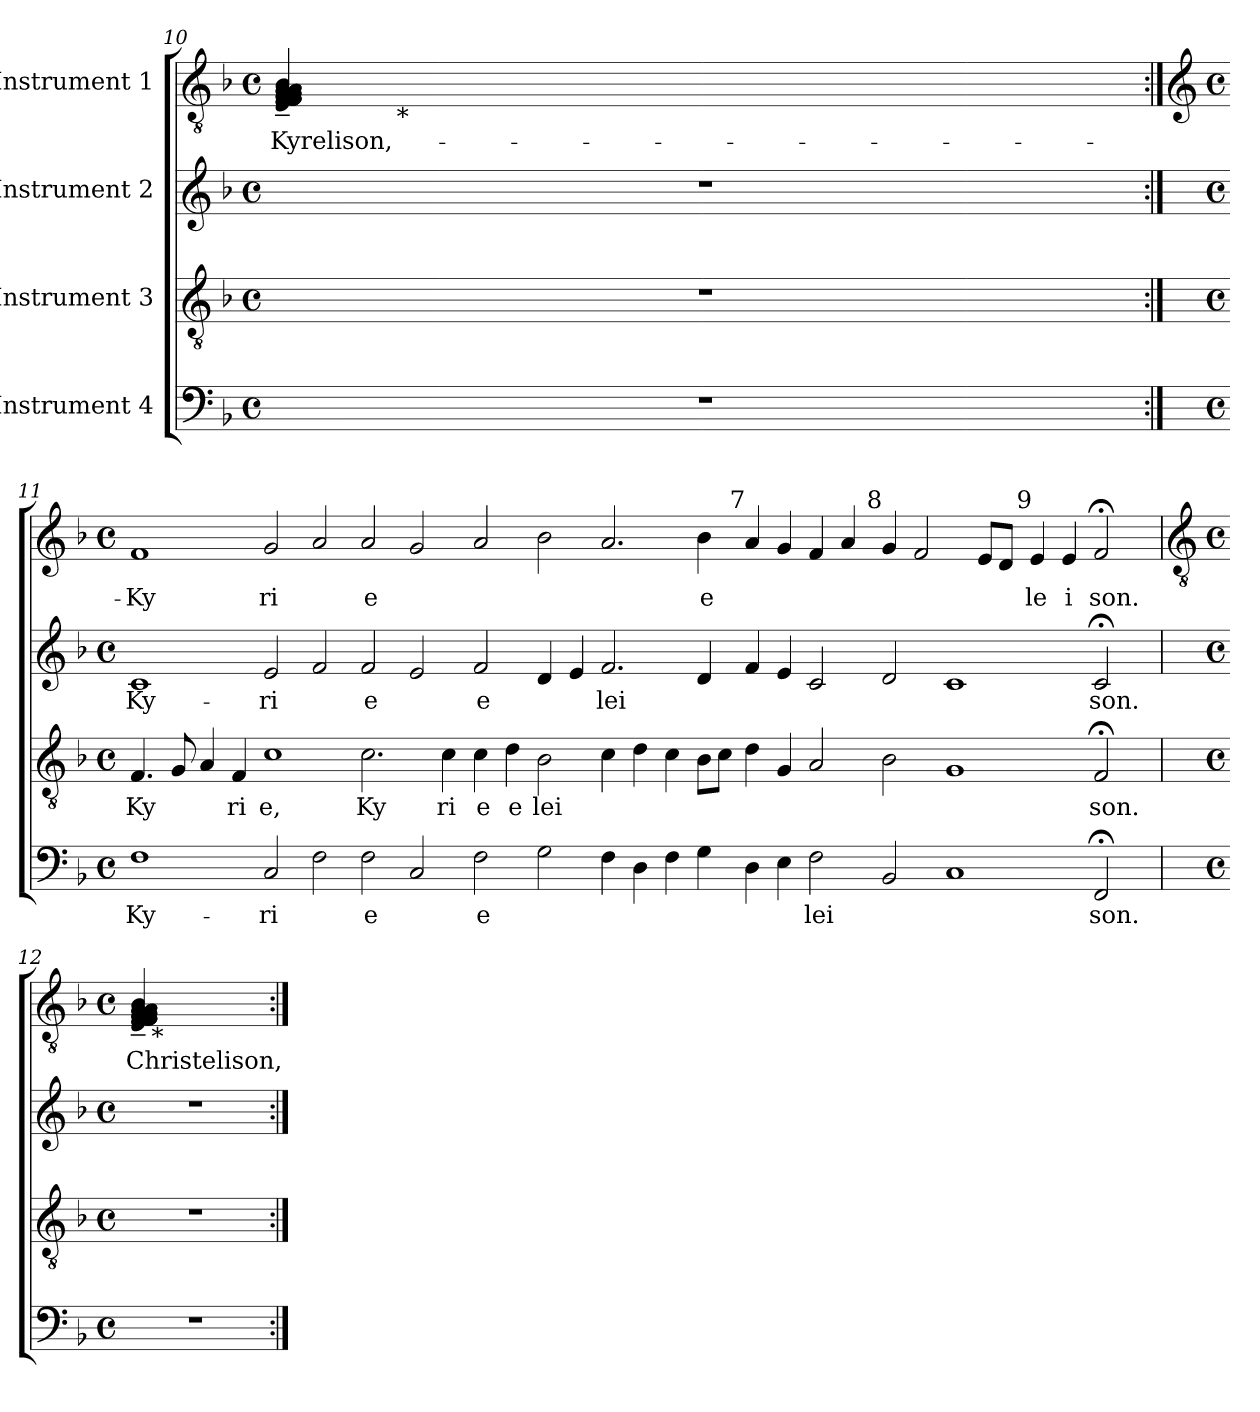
**kern	**text	**kern	**text	**kern	**text	**kern	**text
*part4	*part4	*part3	*part3	*part2	*part2	*part1	*part1
*staff4	*staff4	*staff3	*staff3	*staff2	*staff2	*staff1	*staff1
*I"Instrument 4	*	*I"Instrument 3	*	*I"Instrument 2	*	*I"Instrument 1	*
!!LO:LB:g=z
*clefF4	*	*clefGv2	*	*clefG2	*	*clefGv2	*
*k[b-]	*	*k[b-]	*	*k[b-]	*	*k[b-]	*
*F:	*	*F:	*	*F:	*	*F:	*
*M4/4	*	*M4/4	*	*M4/4	*	*M4/4	*
*met(c)	*	*met(c)	*	*met(c)	*	*met(c)	*
=10	=10	=10	=10	=10	=10	=10	=10
!	!	!	!	!	!	!LO:TX:a:t=Kyrie	!
!	!	!	!	!	!	!	!LO:LY:b
*	*	*	*	*	*	*^	*
1r	.	1r	.	1r	.	4B-/~< 4A/~< 4A/~< 4A/~< 4A/~< 4G/~< 4G/~< 4G/~< 4G/~< 4F/~< 4F/~< 4F/~< 4F/~< 4E/~< 4F/~<	16..ryy	Kyrelison,-
!	!	!	!	!	!	!	!LO:TX:b:t=*	!
.	.	.	.	.	.	.	2ryy	.
.	.	.	.	.	.	2.ryy	.	.
.	.	.	.	.	.	.	4ryy	.
.	.	.	.	.	.	.	8ryy	.
.	.	.	.	.	.	.	64ryy	.
*	*	*	*	*	*	*v	*v	*
!!LO:LB:g=z
=11:|!	=11:|!	=11:|!	=11:|!	=11:|!	=11:|!	=11:|!	=11:|!
*	*	*	*	*	*	*clefG2	*
*M4/4	*	*M4/4	*	*M4/4	*	*M4/4	*
*met(c)	*	*met(c)	*	*met(c)	*	*met(c)	*
*	*	*	*	*	*	*^	*
!	!LO:LY:b	!	!LO:LY:b	!	!LO:LY:b	!	!	!LO:LY:b
*	*	*	*	*	*	*	*^	*
1F	Ky-	4.F/	Ky	1c	Ky-	1f	1ryy	1ryy	-Ky
!	!	!	!LO:LY:b	!	!	!	!	!	!
.	.	8G/	.	.	.	.	.	.	.
!	!	!	!LO:LY:b	!	!	!	!	!	!
.	.	4A/	.	.	.	.	.	.	.
!	!	!	!LO:LY:b	!	!	!	!	!	!
.	.	4F/	ri	.	.	.	.	.	.
!	!LO:LY:b	!	!LO:LY:b	!	!LO:LY:b	!	!	!	!LO:LY:b
2C/	-ri-	1c	e,	2e/	-ri-	2g>/	1ryy	1ryy	ri
!	!LO:LY:b	!	!	!	!LO:LY:b	!	!	!	!LO:LY:b
2F\	--	.	.	2f/	--	2a/	.	.	.
!	!LO:LY:b	!	!LO:LY:b	!	!LO:LY:b	!	!	!	!LO:LY:b
2F\	-e	2.c\	Ky	2f/	-e	2a>/	1ryy	1ryy	e
!	!LO:LY:b	!	!	!	!LO:LY:b	!	!	!	!LO:LY:b
2C/	.	.	.	2e/	.	2g/	.	.	.
!	!	!	!LO:LY:b	!	!	!	!	!	!
.	.	4c\	ri	.	.	.	.	.	.
!	!LO:LY:b	!	!LO:LY:b	!	!LO:LY:b	!	!	!	!LO:LY:b
2F\	e-	4c\	e	2f/	e-	2a>/	1ryy	1ryy	.
!	!	!	!LO:LY:b	!	!	!	!	!	!
.	.	4d\	e	.	.	.	.	.	.
!	!LO:LY:b	!	!LO:LY:b	!	!LO:LY:b	!	!	!	!LO:LY:b
2G\	--	2B-\	lei	4d/	--	2b-\	.	.	.
!	!	!	!	!	!LO:LY:b	!	!	!	!
.	.	.	.	4e/	--	.	.	.	.
!	!LO:LY:b	!	!LO:LY:b	!	!LO:LY:b	!	!	!	!LO:LY:b
4F\	--	4c\	.	2.f/	-lei-	2.a/	2ryy	1ryy	.
!	!LO:LY:b	!	!LO:LY:b	!	!	!	!	!	!
4D\	--	4d\	.	.	.	.	.	.	.
!	!LO:LY:b	!	!LO:LY:b	!	!	!	!	!	!
4F\	--	4c\	.	.	.	.	4ryy	.	.
!	!LO:LY:b	!	!LO:LY:b	!	!LO:LY:b	!	!	!	!LO:LY:b
4G\	--	8B-\L	.	4d/	--	4b-\	8ryy	.	e
!	!	!	!LO:LY:b	!	!	!	!	!	!
.	.	8c\J	.	.	.	.	32.ryy	.	.
!	!	!	!	!	!	!	!LO:TX:a:t=7	!	!
.	.	.	.	.	.	.	1ryy	.	.
!	!LO:LY:b	!	!LO:LY:b	!	!LO:LY:b	!	!	!	!LO:LY:b
4D\	--	4d\	.	4f/	--	4a/	.	1ryy	.
!	!LO:LY:b	!	!LO:LY:b	!	!LO:LY:b	!	!	!	!LO:LY:b
4E\	--	4G/	.	4e/	--	4g/	.	.	.
!	!LO:LY:b	!	!LO:LY:b	!	!LO:LY:b	!	!	!	!LO:LY:b
2F\	-lei-	2A/	.	2c/	--	4f/	.	.	.
!	!	!	!	!	!	!	!	!	!LO:LY:b
.	.	.	.	.	.	4a/	.	.	.
!	!	!	!	!	!	!	!LO:TX:a:t=8	!	!
.	.	.	.	.	.	.	1ryy	.	.
!	!LO:LY:b	!	!LO:LY:b	!	!LO:LY:b	!	!	!	!LO:LY:b
2BB-/	--	2B-\	.	2d/	--	4g/	.	2...ryy	.
!	!	!	!	!	!	!	!	!	!LO:LY:b
.	.	.	.	.	.	2f/	.	.	.
!	!LO:LY:b	!	!LO:LY:b	!	!LO:LY:b	!	!	!	!
1C	--	1G	.	1c	--	.	.	.	.
!	!	!	!	!	!	!	!	!	!LO:LY:b
.	.	.	.	.	.	8e/L	.	.	.
!	!	!	!	!	!	!	!	!	!LO:LY:b
.	.	.	.	.	.	8d/J	.	.	.
.	.	.	.	.	.	.	1ryy	.	.
!	!	!	!	!	!	!	!	!LO:TX:a:t=9	!
.	.	.	.	.	.	.	.	1ryy	.
!	!	!	!	!	!	!	!	!	!LO:LY:b
.	.	.	.	.	.	4e/	.	.	le
!	!	!	!	!	!	!	!	!	!LO:LY:b
.	.	.	.	.	.	4e/	.	.	i
!	!LO:LY:b	!	!LO:LY:b	!	!LO:LY:b	!	!	!	!LO:LY:b
2FF;</	-son.	2F;</	son.	2c;</	-son.	2f;</	.	.	son.
.	.	.	.	.	.	.	16ryy	.	.
.	.	.	.	.	.	.	.	16ryy	.
.	.	.	.	.	.	.	64ryy	.	.
*	*	*	*	*	*	*v	*v	*v	*
!!LO:PB:g=z
=12	=12	=12	=12	=12	=12	=12	=12
*	*	*	*	*	*	*clefGv2	*
*M4/4	*	*M4/4	*	*M4/4	*	*M4/4	*
*met(c)	*	*met(c)	*	*met(c)	*	*met(c)	*
*	*	*	*	*	*	*^	*
*	*	*	*	*	*	*	*^	*
!	!	!	!	!	!	!	!	!	!LO:LY:a
*	*	*	*	*	*	*	*v	*v	*
1r	.	1r	.	1r	.	4B-/~< 4A/~< 4A/~< 4A/~< 4A/~< 4G/~< 4G/~< 4G/~< 4G/~< 4F/~< 4F/~< 4F/~< 4F/~< 4E/~< 4F/~<	16..ryy	Christelison,
!	!	!	!	!	!	!	!LO:TX:b:t=*	!
.	.	.	.	.	.	.	2ryy	.
.	.	.	.	.	.	2.ryy	.	.
.	.	.	.	.	.	.	4ryy	.
.	.	.	.	.	.	.	8ryy	.
.	.	.	.	.	.	.	64ryy	.
*	*	*	*	*	*	*v	*v	*
=:|!	=:|!	=:|!	=:|!	=:|!	=:|!	=:|!	=:|!
*-	*-	*-	*-	*-	*-	*-	*-
